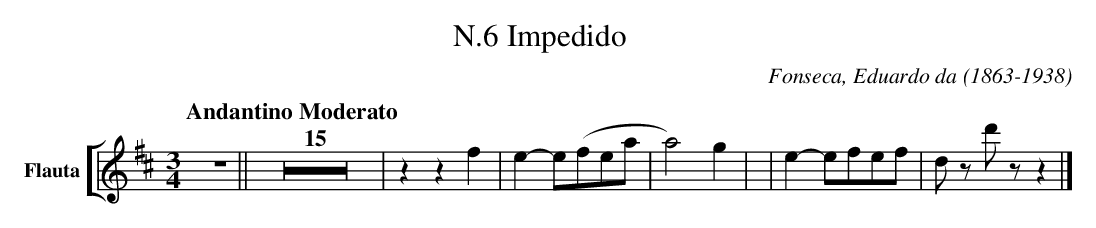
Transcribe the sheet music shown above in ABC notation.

X:1
T:N.6 Impedido
C:Fonseca, Eduardo da (1863-1938)
M:3/4
L:1/4
K:D
V: 1 clef=treble name="Flauta" sname="Fl."
%%staves [ 1 ]
[Q:"Andantino Moderato"]
   Z || Z15 | zz f | e-e/(f/e/a/ | a2) g | | e-e/f/e/f/ | d/ z/ d'/ z/ z |]
